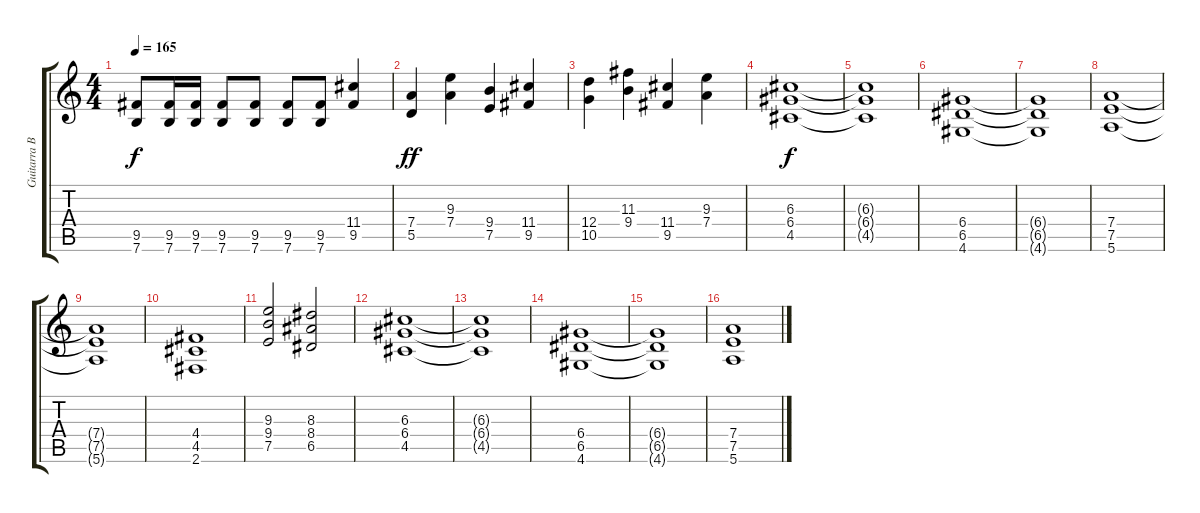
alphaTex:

\track ("Guitarra Base" "Guitarra B") {instrument overdrivenguitar}
\staff {score tabs}
\tuning (E4 B3 G3 D3 A2 E2) {hide}
\ts (4 4)
\tempo 165
\clef g2
\ks c
(9.5 7.6).8{dy f} (9.5 7.6).16 (9.5 7.6).16 (9.5 7.6).8 (9.5 7.6).8 (9.5 7.6).8 (9.5 7.6).8 (11.4 9.5).4 |
(7.4 5.5).4{dy ff} (9.3 7.4).4 (9.4 7.5).4 (11.4 9.5).4 |
(12.4 10.5).4 (11.3 9.4).4 (11.4 9.5).4 (9.3 7.4).4 |
(6.3 6.4 4.5).1{dy f} |
(6.3{t} 6.4{t} 4.5{t}).1 |
(6.4 6.5 4.6).1 |
(6.4{t} 6.5{t} 4.6{t}).1 |
(7.4 7.5 5.6).1 |
(7.4{t} 7.5{t} 5.6{t}).1 |
(4.4 4.5 2.6).1 |
(9.3 9.4 7.5).2 (8.3 8.4 6.5).2 |
(6.3 6.4 4.5).1 |
(6.3{t} 6.4{t} 4.5{t}).1 |
(6.4 6.5 4.6).1 |
(6.4{t} 6.5{t} 4.6{t}).1 |
(7.4 7.5 5.6).1
